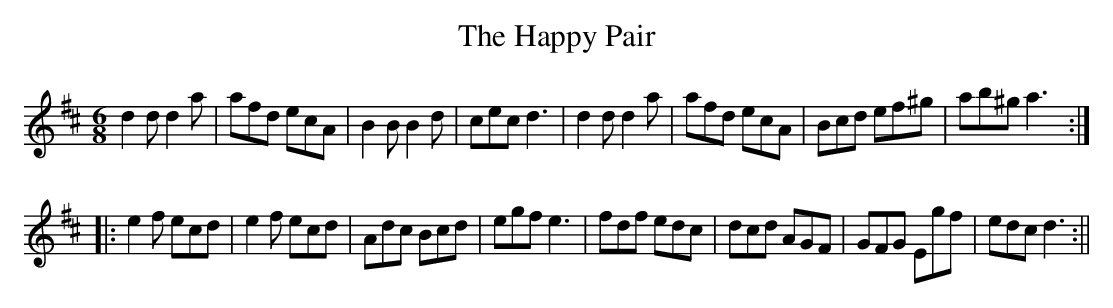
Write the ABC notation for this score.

X:1
T:Happy Pair, The
M:6/8
L:1/8
K:D
d2d d2a|afd ecA|B2B B2d|cec d3|d2d d2a|afd ecA|Bcd ef^g|ab^g a3:|
|:e2f ecd|e2f ecd|Adc Bcd|egf e3|fdf edc|dcd AGF|GFG Egf|edc d3:||
